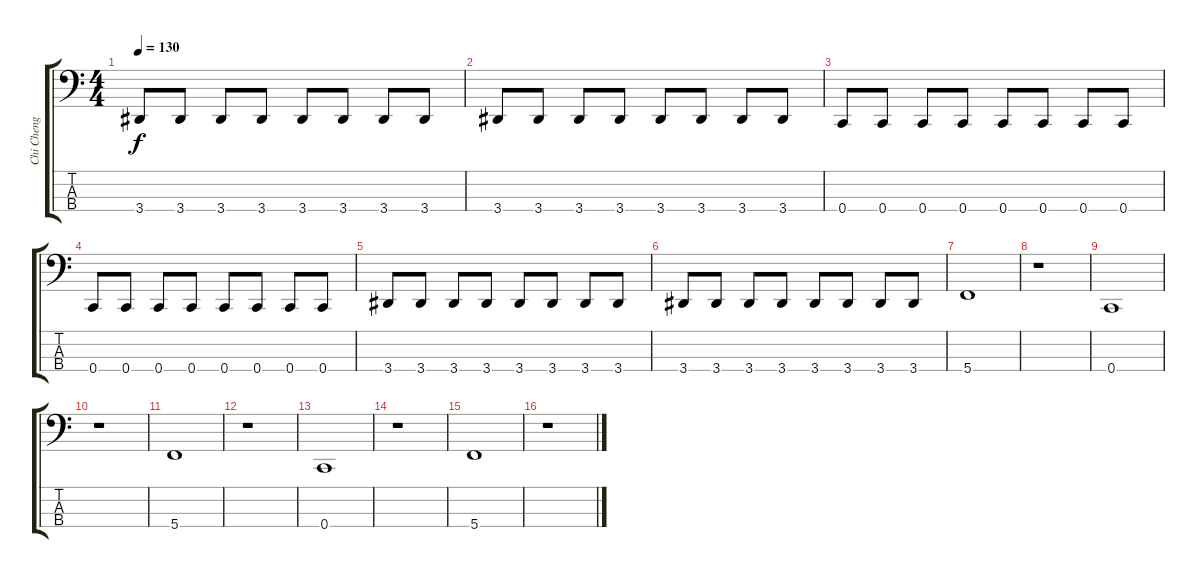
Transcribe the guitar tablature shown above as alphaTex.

\track ("Chi Cheng" "Chi Cheng") {instrument electricbassfinger}
\staff {score tabs}
\tuning (G2 D2 G1 C1) {hide}
\ts (4 4)
\tempo 130
\clef f4
\ks c
3.4.8{dy f} 3.4.8 3.4.8 3.4.8 3.4.8 3.4.8 3.4.8 3.4.8 |
3.4.8 3.4.8 3.4.8 3.4.8 3.4.8 3.4.8 3.4.8 3.4.8 |
0.4.8 0.4.8 0.4.8 0.4.8 0.4.8 0.4.8 0.4.8 0.4.8 |
0.4.8 0.4.8 0.4.8 0.4.8 0.4.8 0.4.8 0.4.8 0.4.8 |
3.4.8 3.4.8 3.4.8 3.4.8 3.4.8 3.4.8 3.4.8 3.4.8 |
3.4.8 3.4.8 3.4.8 3.4.8 3.4.8 3.4.8 3.4.8 3.4.8 |
5.4.1 |
r.1 |
0.4.1 |
r.1 |
5.4.1 |
r.1 |
0.4.1 |
r.1 |
5.4.1 |
r.1
